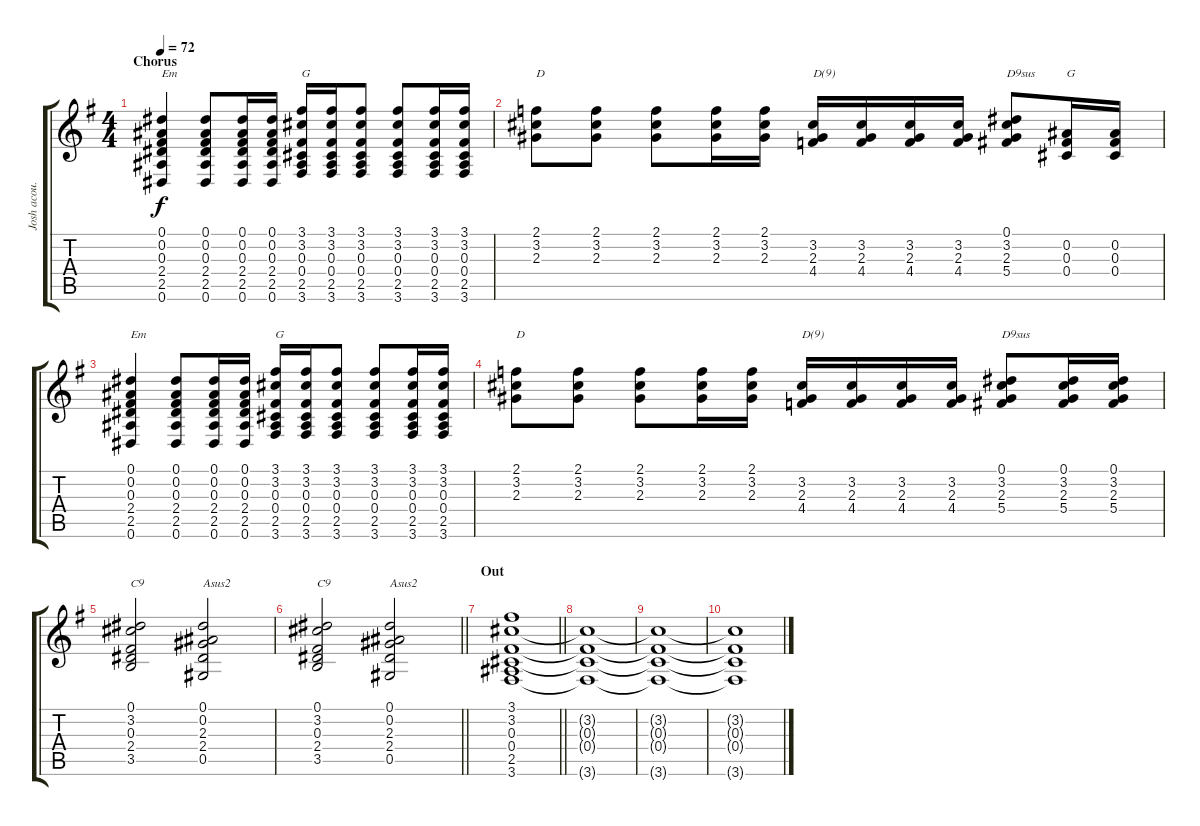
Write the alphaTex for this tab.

\track ("Josh acou." "Josh acou.") {instrument acousticguitarsteel}
\staff {score tabs}
\tuning (Eb4 Bb3 Gb3 Db3 Ab2 Eb2) {hide}
\ts (4 4)
\section ("" "Chorus")
\tempo 72
\clef g2
\ks g
(0.1 0.2 0.3 2.4 2.5 0.6).4{txt "Em" dy f} (0.1 0.2 0.3 2.4 2.5 0.6).8 (0.1 0.2 0.3 2.4 2.5 0.6).16 (0.1 0.2 0.3 2.4 2.5 0.6).16 (3.1 3.2 0.3 0.4 2.5 3.6).16{txt "G"} (3.1 3.2 0.3 0.4 2.5 3.6).16 (3.1 3.2 0.3 0.4 2.5 3.6).8 (3.1 3.2 0.3 0.4 2.5 3.6).8 (3.1 3.2 0.3 0.4 2.5 3.6).16 (3.1 3.2 0.3 0.4 2.5 3.6).16 |
(2.1 3.2 2.3).8{txt "D"} (2.1 3.2 2.3).8 (2.1 3.2 2.3).8 (2.1 3.2 2.3).16 (2.1 3.2 2.3).16 (3.2 2.3 4.4).16{txt "D(9)"} (3.2 2.3 4.4).16 (3.2 2.3 4.4).16 (3.2 2.3 4.4).16 (0.1 3.2 2.3 5.4).8{txt "D9sus"} (0.2 0.3 0.4).16{txt "G"} (0.2 0.3 0.4).16 |
(0.1 0.2 0.3 2.4 2.5 0.6).4{txt "Em"} (0.1 0.2 0.3 2.4 2.5 0.6).8 (0.1 0.2 0.3 2.4 2.5 0.6).16 (0.1 0.2 0.3 2.4 2.5 0.6).16 (3.1 3.2 0.3 0.4 2.5 3.6).16{txt "G"} (3.1 3.2 0.3 0.4 2.5 3.6).16 (3.1 3.2 0.3 0.4 2.5 3.6).8 (3.1 3.2 0.3 0.4 2.5 3.6).8 (3.1 3.2 0.3 0.4 2.5 3.6).16 (3.1 3.2 0.3 0.4 2.5 3.6).16 |
(2.1 3.2 2.3).8{txt "D"} (2.1 3.2 2.3).8 (2.1 3.2 2.3).8 (2.1 3.2 2.3).16 (2.1 3.2 2.3).16 (3.2 2.3 4.4).16{txt "D(9)"} (3.2 2.3 4.4).16 (3.2 2.3 4.4).16 (3.2 2.3 4.4).16 (0.1 3.2 2.3 5.4).8{txt "D9sus"} (0.1 3.2 2.3 5.4).16 (0.1 3.2 2.3 5.4).16 |
(0.1 3.2 0.3 2.4 3.5).2{txt "C9"} (0.1 0.2 2.3 2.4 0.5).2{txt "Asus2"} |
\barLineRight lightlight
(0.1 3.2 0.3 2.4 3.5).2{txt "C9"} (0.1 0.2 2.3 2.4 0.5).2{txt "Asus2"} |
\section ("" "Out")
\barLineRight lightlight
(3.1 3.2 0.3 0.4 2.5 3.6).1 |
(3.2{t} 0.3{t} 0.4{t} 3.6{t}).1 |
(3.2{t} 0.3{t} 0.4{t} 3.6{t}).1 |
(3.2{t} 0.3{t} 0.4{t} 3.6{t}).1
